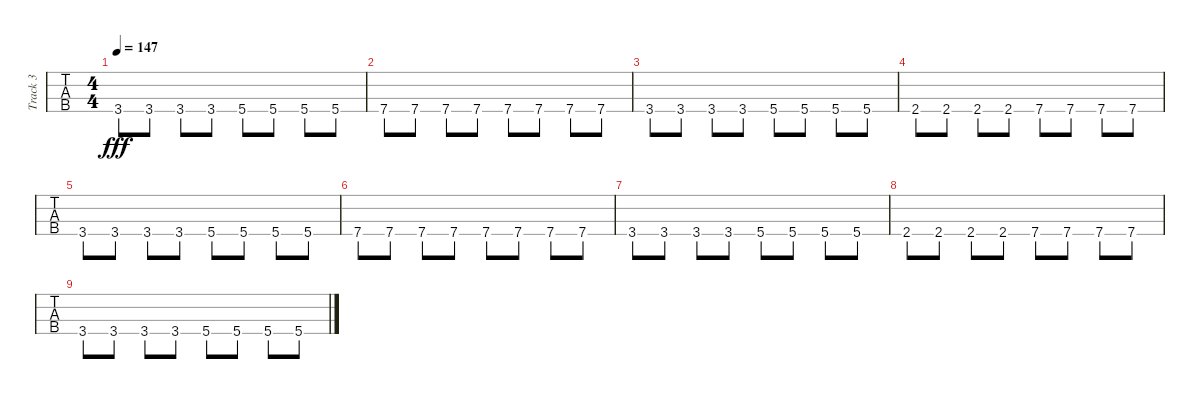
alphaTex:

\track ("Track 3" "Track 3") {instrument electricbassfinger}
\staff {tabs}
\tuning (G2 D2 A1 D1) {hide}
\ts (4 4)
\tempo 147
\clef f4
\ks c
3.4.8{dy fff} 3.4.8 3.4.8 3.4.8 5.4.8 5.4.8 5.4.8 5.4.8 |
7.4.8 7.4.8 7.4.8 7.4.8 7.4.8 7.4.8 7.4.8 7.4.8 |
3.4.8 3.4.8 3.4.8 3.4.8 5.4.8 5.4.8 5.4.8 5.4.8 |
2.4.8 2.4.8 2.4.8 2.4.8 7.4.8 7.4.8 7.4.8 7.4.8 |
3.4.8 3.4.8 3.4.8 3.4.8 5.4.8 5.4.8 5.4.8 5.4.8 |
7.4.8 7.4.8 7.4.8 7.4.8 7.4.8 7.4.8 7.4.8 7.4.8 |
3.4.8 3.4.8 3.4.8 3.4.8 5.4.8 5.4.8 5.4.8 5.4.8 |
2.4.8 2.4.8 2.4.8 2.4.8 7.4.8 7.4.8 7.4.8 7.4.8 |
3.4.8 3.4.8 3.4.8 3.4.8 5.4.8 5.4.8 5.4.8 5.4.8
